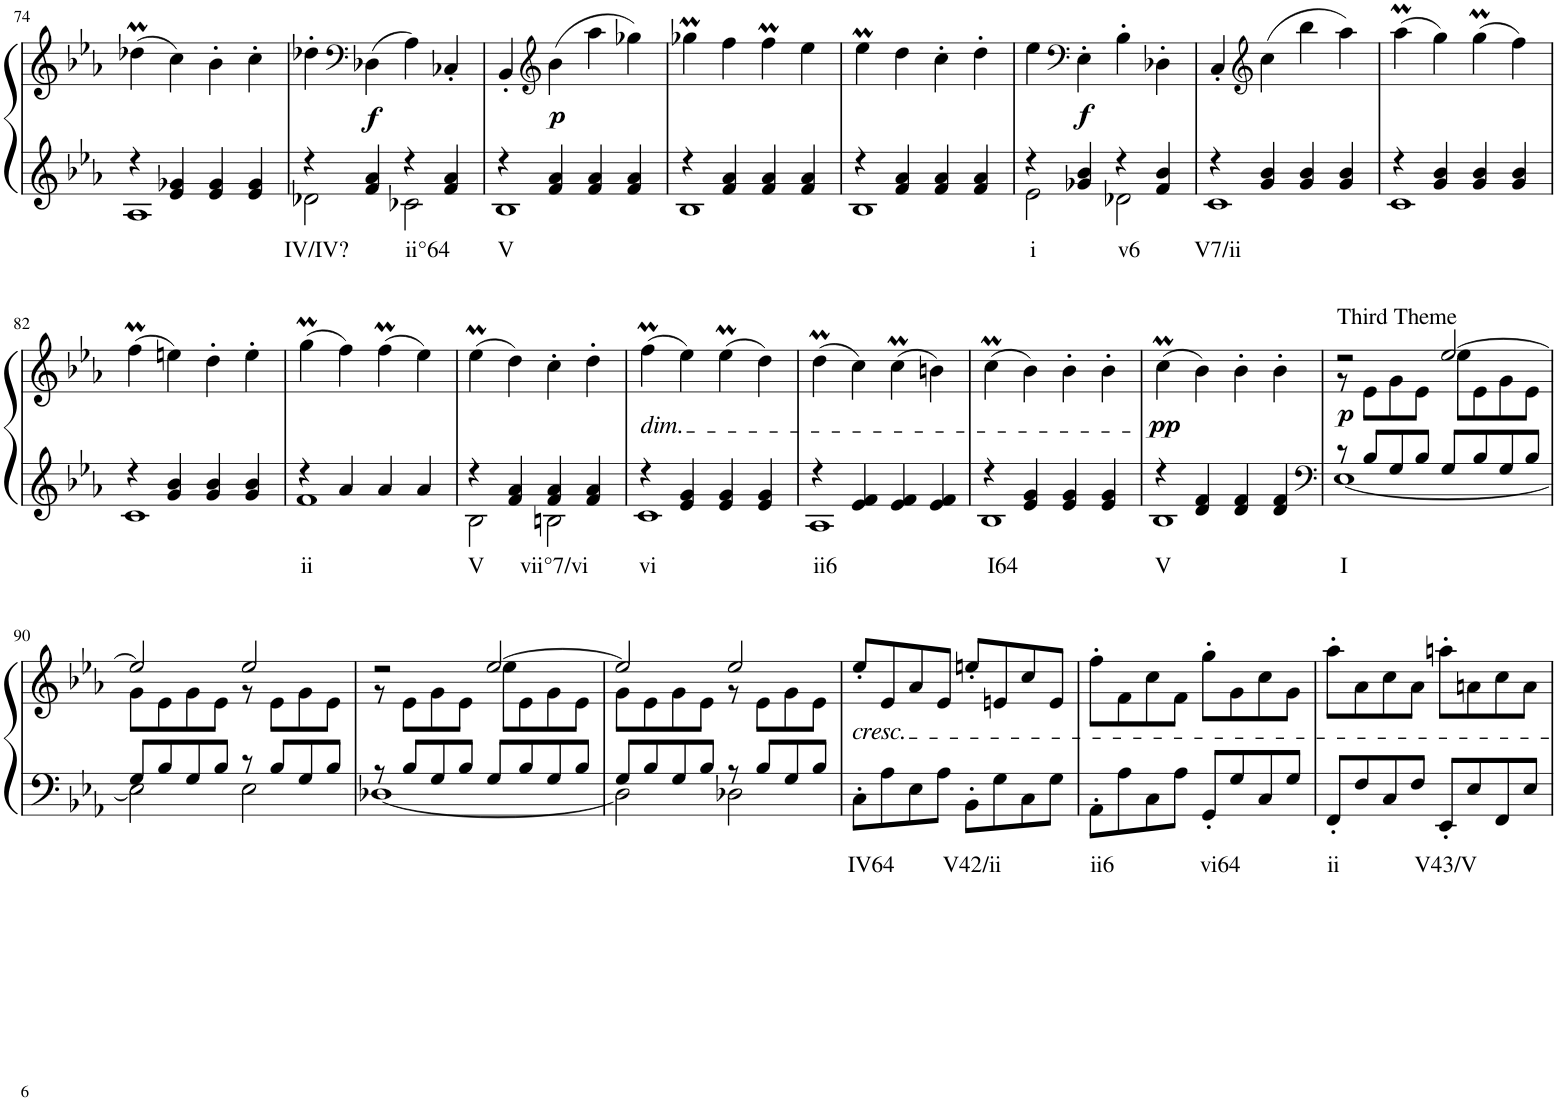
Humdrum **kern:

**kern	**text	**text	**kern	**dynam
*part1	*part1	*part1	*part1	*part1
*staff2	*staff2	*staff2	*staff1	*staff1/2
*I"Piano	*	*	*	*
*I'Pno.	*	*	*	*
!!LO:PB:g=z
*clefG2	*	*	*clefG2	*
*k[b-e-a-]	*	*	*k[b-e-a-]	*
*M2/2	*	*	*M2/2	*
*met(c|)	*	*	*met(c|)	*
=74	=74	=74	=74	=74
*^	*	*	*	*
4r	1A-	.	.	(4dd-XM\	.
4e-/ 4g-X/	.	.	.	4cc\)	.
4e-/ 4g-/	.	.	.	4b-'\	.
4e-/ 4g-/	.	.	.	4cc'\	.
=75	=75	=75	=75	=75	=75
!	!	!	!LO:LY:b	!	!
4r	2d-X\	.	IV/IV?	4dd-X'\	.
*	*	*	*	*clefF4	*
!	!	!	!	!	!LO:DY:b
4f/ 4a-/	.	.	.	(4D-X\	f
!	!	!	!LO:LY:b	!	!
4r	2c-X\	.	ii°64	4A-\)	.
4f/ 4a-/	.	.	.	4C-X'/	.
=76	=76	=76	=76	=76	=76
!	!	!	!LO:LY:b	!	!
4r	1B-	.	V	4BB-'/	.
*	*	*	*	*clefG2	*
!	!	!	!	!	!LO:DY:b
4f/ 4a-/	.	.	.	(4b-\	p
4f/ 4a-/	.	.	.	4aa-\	.
4f/ 4a-/	.	.	.	4gg-X\)	.
=77	=77	=77	=77	=77	=77
4r	1B-	.	.	4gg-XM\	.
4f/ 4a-/	.	.	.	4ff\	.
4f/ 4a-/	.	.	.	4ffM\	.
4f/ 4a-/	.	.	.	4ee-\	.
=78	=78	=78	=78	=78	=78
4r	1B-	.	.	4ee-M\	.
4f/ 4a-/	.	.	.	4dd\	.
4f/ 4a-/	.	.	.	4cc'\	.
4f/ 4a-/	.	.	.	4dd'\	.
=79	=79	=79	=79	=79	=79
!	!	!	!LO:LY:b	!	!
4r	2e-\	.	i	4ee-\	.
*	*	*	*	*clefF4	*
!	!	!	!	!	!LO:DY:b
4g-X/ 4b-/	.	.	.	4E-'\	f
!	!	!	!LO:LY:b	!	!
4r	2d-X\	.	v6	4B-'\	.
4f/ 4b-/	.	.	.	4D-X'\	.
=80	=80	=80	=80	=80	=80
!	!	!	!LO:LY:b	!	!
4r	1c	.	V7/ii	4C'/	.
*	*	*	*	*clefG2	*
4g/ 4b-/	.	.	.	(4cc\	.
4g/ 4b-/	.	.	.	4bb-\	.
4g/ 4b-/	.	.	.	4aa-\)	.
=81	=81	=81	=81	=81	=81
4r	1c	.	.	(4aa-M\	.
4g/ 4b-/	.	.	.	4gg\)	.
4g/ 4b-/	.	.	.	(4ggm\	.
4g/ 4b-/	.	.	.	4ff\)	.
!!LO:LB:g=z
=82	=82	=82	=82	=82	=82
4r	1c	.	.	(4ffM\	.
4g/ 4b-/	.	.	.	4een\)	.
4g/ 4b-/	.	.	.	4dd'\	.
4g/ 4b-/	.	.	.	4ee'\	.
=83	=83	=83	=83	=83	=83
!	!	!	!LO:LY:b	!	!
4r	1f	.	ii	(4ggm\	.
4a-/	.	.	.	4ff\)	.
4a-/	.	.	.	(4ffM\	.
4a-/	.	.	.	4ee-\)	.
=84	=84	=84	=84	=84	=84
!	!	!	!LO:LY:b	!	!
4r	2B-\	.	V	(4ee-M\	.
4f/ 4a-/	.	.	.	4dd\)	.
!	!	!	!LO:LY:b	!	!
4f/ 4a-/	2Bn\	.	vii°7/vi	4cc'\	.
4f/ 4a-/	.	.	.	4dd'\	.
=85	=85	=85	=85	=85	=85
!	!	!	!	!LO:TX:b:i:t=dim.	!
!	!	!	!LO:LY:b	!	!
4r	1c	.	vi	(4ffM\	.
4e-/ 4g/	.	.	.	4ee-\)	.
4e-/ 4g/	.	.	.	(4ee-M\	.
4e-/ 4g/	.	.	.	4dd\)	.
=86	=86	=86	=86	=86	=86
!	!	!	!LO:LY:b	!	!
4r	1A-	.	ii6	(4ddm\	.
4e-/ 4f/	.	.	.	4cc\)	.
4e-/ 4f/	.	.	.	(4ccM\	.
4e-/ 4f/	.	.	.	4bn\)	.
=87	=87	=87	=87	=87	=87
!	!	!	!LO:LY:b	!	!
4r	1B-	.	I64	(4ccM\	.
4e-/ 4g/	.	.	.	4b-\)	.
4e-/ 4g/	.	.	.	4b-'\	.
4e-/ 4g/	.	.	.	4b-'\	.
=88	=88	=88	=88	=88	=88
!	!	!	!LO:LY:b	!	!LO:DY:b
4r	1B-	.	V	(4ccM\	pp
4d/ 4f/	.	.	.	4b-\)	.
4d/ 4f/	.	.	.	4b-'\	.
4d/ 4f/	.	.	.	4b-'\	.
=89	=89	=89	=89	=89	=89
*clefF4	*	*	*	*	*
!	!	!	!	!LO:TX:a:t=Third Theme	!
!	!	!	!LO:LY:b	!	!LO:DY:b
*	*	*	*	*^	*
8r	[1E-	.	I	2r	8r	p
8B-/L	.	.	.	.	8e-\L	.
8G/	.	.	.	.	8g\	.
8B-/J	.	.	.	.	8e-\J	.
8G/L	.	.	.	[2ee-/	8ee-\L	.
8B-/	.	.	.	.	8e-\	.
8G/	.	.	.	.	8g\	.
8B-/J	.	.	.	.	8e-\J	.
!!LO:LB:g=z	!!
=90	=90	=90	=90	=90	=90	=90
8G/L	2E-\]	.	.	2ee-/]	8g\L	.
8B-/	.	.	.	.	8e-\	.
8G/	.	.	.	.	8g\	.
8B-/J	.	.	.	.	8e-\J	.
8r	2E-\	.	.	2ee-/	8r	.
8B-/L	.	.	.	.	8e-\L	.
8G/	.	.	.	.	8g\	.
8B-/J	.	.	.	.	8e-\J	.
=91	=91	=91	=91	=91	=91	=91
8r	[1D-X	.	.	2r	8r	.
8B-/L	.	.	.	.	8e-\L	.
8G/	.	.	.	.	8g\	.
8B-/J	.	.	.	.	8e-\J	.
8G/L	.	.	.	[2ee-/	8ee-\L	.
8B-/	.	.	.	.	8e-\	.
8G/	.	.	.	.	8g\	.
8B-/J	.	.	.	.	8e-\J	.
=92	=92	=92	=92	=92	=92	=92
8G/L	2D-\]	.	.	2ee-/]	8g\L	.
8B-/	.	.	.	.	8e-\	.
8G/	.	.	.	.	8g\	.
8B-/J	.	.	.	.	8e-\J	.
8r	2D-X\	.	.	2ee-/	8r	.
8B-/L	.	.	.	.	8e-\L	.
8G/	.	.	.	.	8g\	.
8B-/J	.	.	.	.	8e-\J	.
*v	*v	*	*	*	*	*
=93	=93	=93	=93	=93	=93
!	!	!	!LO:TX:b:i:t=cresc.	!	!
!	!	!LO:LY:b	!	!	!
*	*	*	*v	*v	*
8C'\L	.	IV64	8ee-'/L	.
8A-\	.	.	8e-/	.
8E-\	.	.	8a-/	.
8A-\J	.	.	8e-/J	.
!	!	!LO:LY:b	!	!
8BB-'\L	.	V42/ii	8een'/L	.
8G\	.	.	8en/	.
8C\	.	.	8cc/	.
8G\J	.	.	8e/J	.
=94	=94	=94	=94	=94
!	!	!LO:LY:b	!	!
8AA-'\L	.	ii6	8ff'\L	.
8A-\	.	.	8f\	.
8C\	.	.	8cc\	.
8A-\J	.	.	8f\J	.
!	!	!LO:LY:b	!	!
8GG'/L	.	vi64	8gg'\L	.
8G/	.	.	8g\	.
8C/	.	.	8cc\	.
8G/J	.	.	8g\J	.
=95	=95	=95	=95	=95
!	!	!LO:LY:b	!	!
8FF'/L	.	ii	8aa-'\L	.
8F/	.	.	8a-\	.
8C/	.	.	8cc\	.
8F/J	.	.	8a-\J	.
!	!	!LO:LY:b	!	!
8EE-'/L	.	V43/V	8aan'\L	.
8E-/	.	.	8an\	.
8FF/	.	.	8cc\	.
8E-/J	.	.	8a\J	.
=	=	=	=	=
*-	*-	*-	*-	*-
